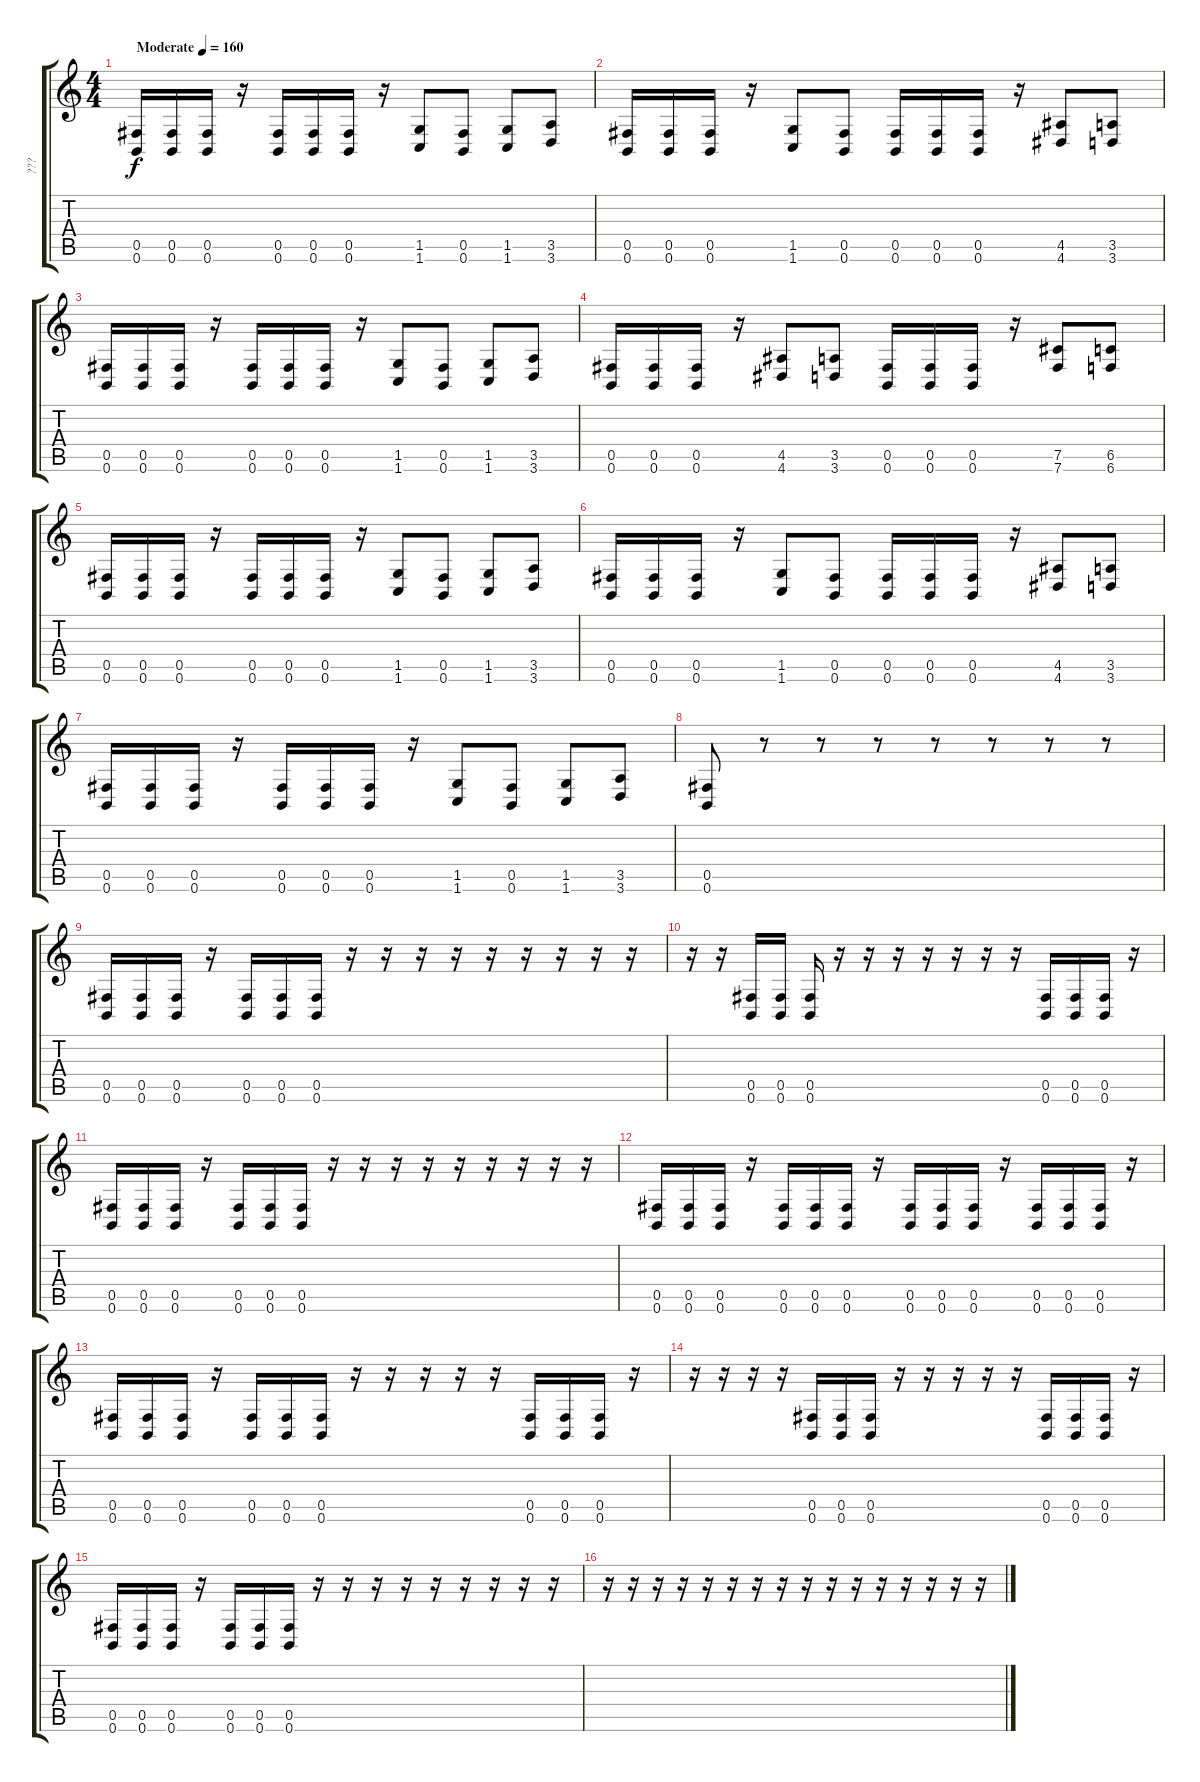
\track ("???" "???") {instrument distortionguitar}
\staff {score tabs}
\tuning (Db4 Ab3 E3 B2 Gb2 B1) {hide}
\ts (4 4)
\tempo (160 "Moderate")
\clef g2
\ks c
(0.5 0.6).16{dy f instrument distortionguitar} (0.5 0.6).16 (0.5 0.6).16 r.16 (0.5 0.6).16 (0.5 0.6).16 (0.5 0.6).16 r.16 (1.5 1.6).8 (0.5 0.6).8 (1.5 1.6).8 (3.5 3.6).8 |
(0.5 0.6).16 (0.5 0.6).16 (0.5 0.6).16 r.16 (1.5 1.6).8 (0.5 0.6).8 (0.5 0.6).16 (0.5 0.6).16 (0.5 0.6).16 r.16 (4.5 4.6).8 (3.5 3.6).8 |
(0.5 0.6).16 (0.5 0.6).16 (0.5 0.6).16 r.16 (0.5 0.6).16 (0.5 0.6).16 (0.5 0.6).16 r.16 (1.5 1.6).8 (0.5 0.6).8 (1.5 1.6).8 (3.5 3.6).8 |
(0.5 0.6).16 (0.5 0.6).16 (0.5 0.6).16 r.16 (4.5 4.6).8 (3.5 3.6).8 (0.5 0.6).16 (0.5 0.6).16 (0.5 0.6).16 r.16 (7.5 7.6).8 (6.5 6.6).8 |
(0.5 0.6).16 (0.5 0.6).16 (0.5 0.6).16 r.16 (0.5 0.6).16 (0.5 0.6).16 (0.5 0.6).16 r.16 (1.5 1.6).8 (0.5 0.6).8 (1.5 1.6).8 (3.5 3.6).8 |
(0.5 0.6).16 (0.5 0.6).16 (0.5 0.6).16 r.16 (1.5 1.6).8 (0.5 0.6).8 (0.5 0.6).16 (0.5 0.6).16 (0.5 0.6).16 r.16 (4.5 4.6).8 (3.5 3.6).8 |
(0.5 0.6).16 (0.5 0.6).16 (0.5 0.6).16 r.16 (0.5 0.6).16 (0.5 0.6).16 (0.5 0.6).16 r.16 (1.5 1.6).8 (0.5 0.6).8 (1.5 1.6).8 (3.5 3.6).8 |
(0.5 0.6).8 r.8 r.8 r.8 r.8 r.8 r.8 r.8 |
(0.5 0.6).16 (0.5 0.6).16 (0.5 0.6).16 r.16 (0.5 0.6).16 (0.5 0.6).16 (0.5 0.6).16 r.16 r.16 r.16 r.16 r.16 r.16 r.16 r.16 r.16 |
r.16 r.16 (0.5 0.6).16 (0.5 0.6).16 (0.5 0.6).16 r.16 r.16 r.16 r.16 r.16 r.16 r.16 (0.5 0.6).16 (0.5 0.6).16 (0.5 0.6).16 r.16 |
(0.5 0.6).16 (0.5 0.6).16 (0.5 0.6).16 r.16 (0.5 0.6).16 (0.5 0.6).16 (0.5 0.6).16 r.16 r.16 r.16 r.16 r.16 r.16 r.16 r.16 r.16 |
(0.5 0.6).16 (0.5 0.6).16 (0.5 0.6).16 r.16 (0.5 0.6).16 (0.5 0.6).16 (0.5 0.6).16 r.16 (0.5 0.6).16 (0.5 0.6).16 (0.5 0.6).16 r.16 (0.5 0.6).16 (0.5 0.6).16 (0.5 0.6).16 r.16 |
(0.5 0.6).16 (0.5 0.6).16 (0.5 0.6).16 r.16 (0.5 0.6).16 (0.5 0.6).16 (0.5 0.6).16 r.16 r.16 r.16 r.16 r.16 (0.5 0.6).16 (0.5 0.6).16 (0.5 0.6).16 r.16 |
r.16 r.16 r.16 r.16 (0.5 0.6).16 (0.5 0.6).16 (0.5 0.6).16 r.16 r.16 r.16 r.16 r.16 (0.5 0.6).16 (0.5 0.6).16 (0.5 0.6).16 r.16 |
(0.5 0.6).16 (0.5 0.6).16 (0.5 0.6).16 r.16 (0.5 0.6).16 (0.5 0.6).16 (0.5 0.6).16 r.16 r.16 r.16 r.16 r.16 r.16 r.16 r.16 r.16 |
r.16 r.16 r.16 r.16 r.16 r.16 r.16 r.16 r.16 r.16 r.16 r.16 r.16 r.16 r.16 r.16
